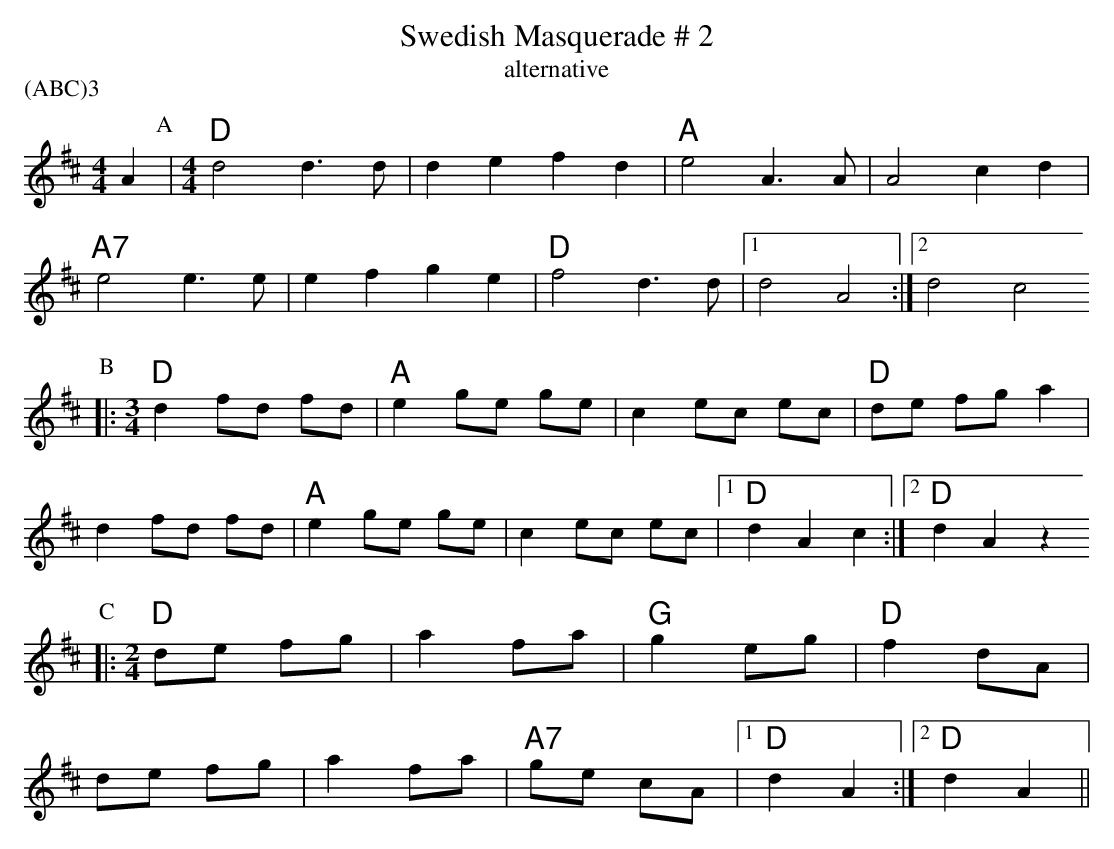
X:1
T:Swedish Masquerade # 2
T:alternative
P:(ABC)3
M:4/4
K:D
A2  \
P:A
| [M:4/4] [L:1/4] "D" d2 d>d | de fd | "A" e2 A>A | A2 cd |
"A7" e2 e>e | ef ge | "D" f2 d>d |1  d2 A2 :|2   d2 c2
P:B
|: [M:3/4] [L:1/8] "D" d2 fd fd | "A" e2 ge ge | c2 ec ec | "D" de fg a2 |
d2 fd fd | "A" e2 ge ge | c2 ec ec |1 "D" d2 A2 c2 :|2 "D" d2 A2 z2
P:C
|: [M:2/4] [L:1/8] "D" de fg |  a2 fa | "G" g2 eg | "D" f2 dA |
de fg |  a2 fa | "A7" ge cA |1 "D" d2 A2 :|2 "D" d2 A2 ||
